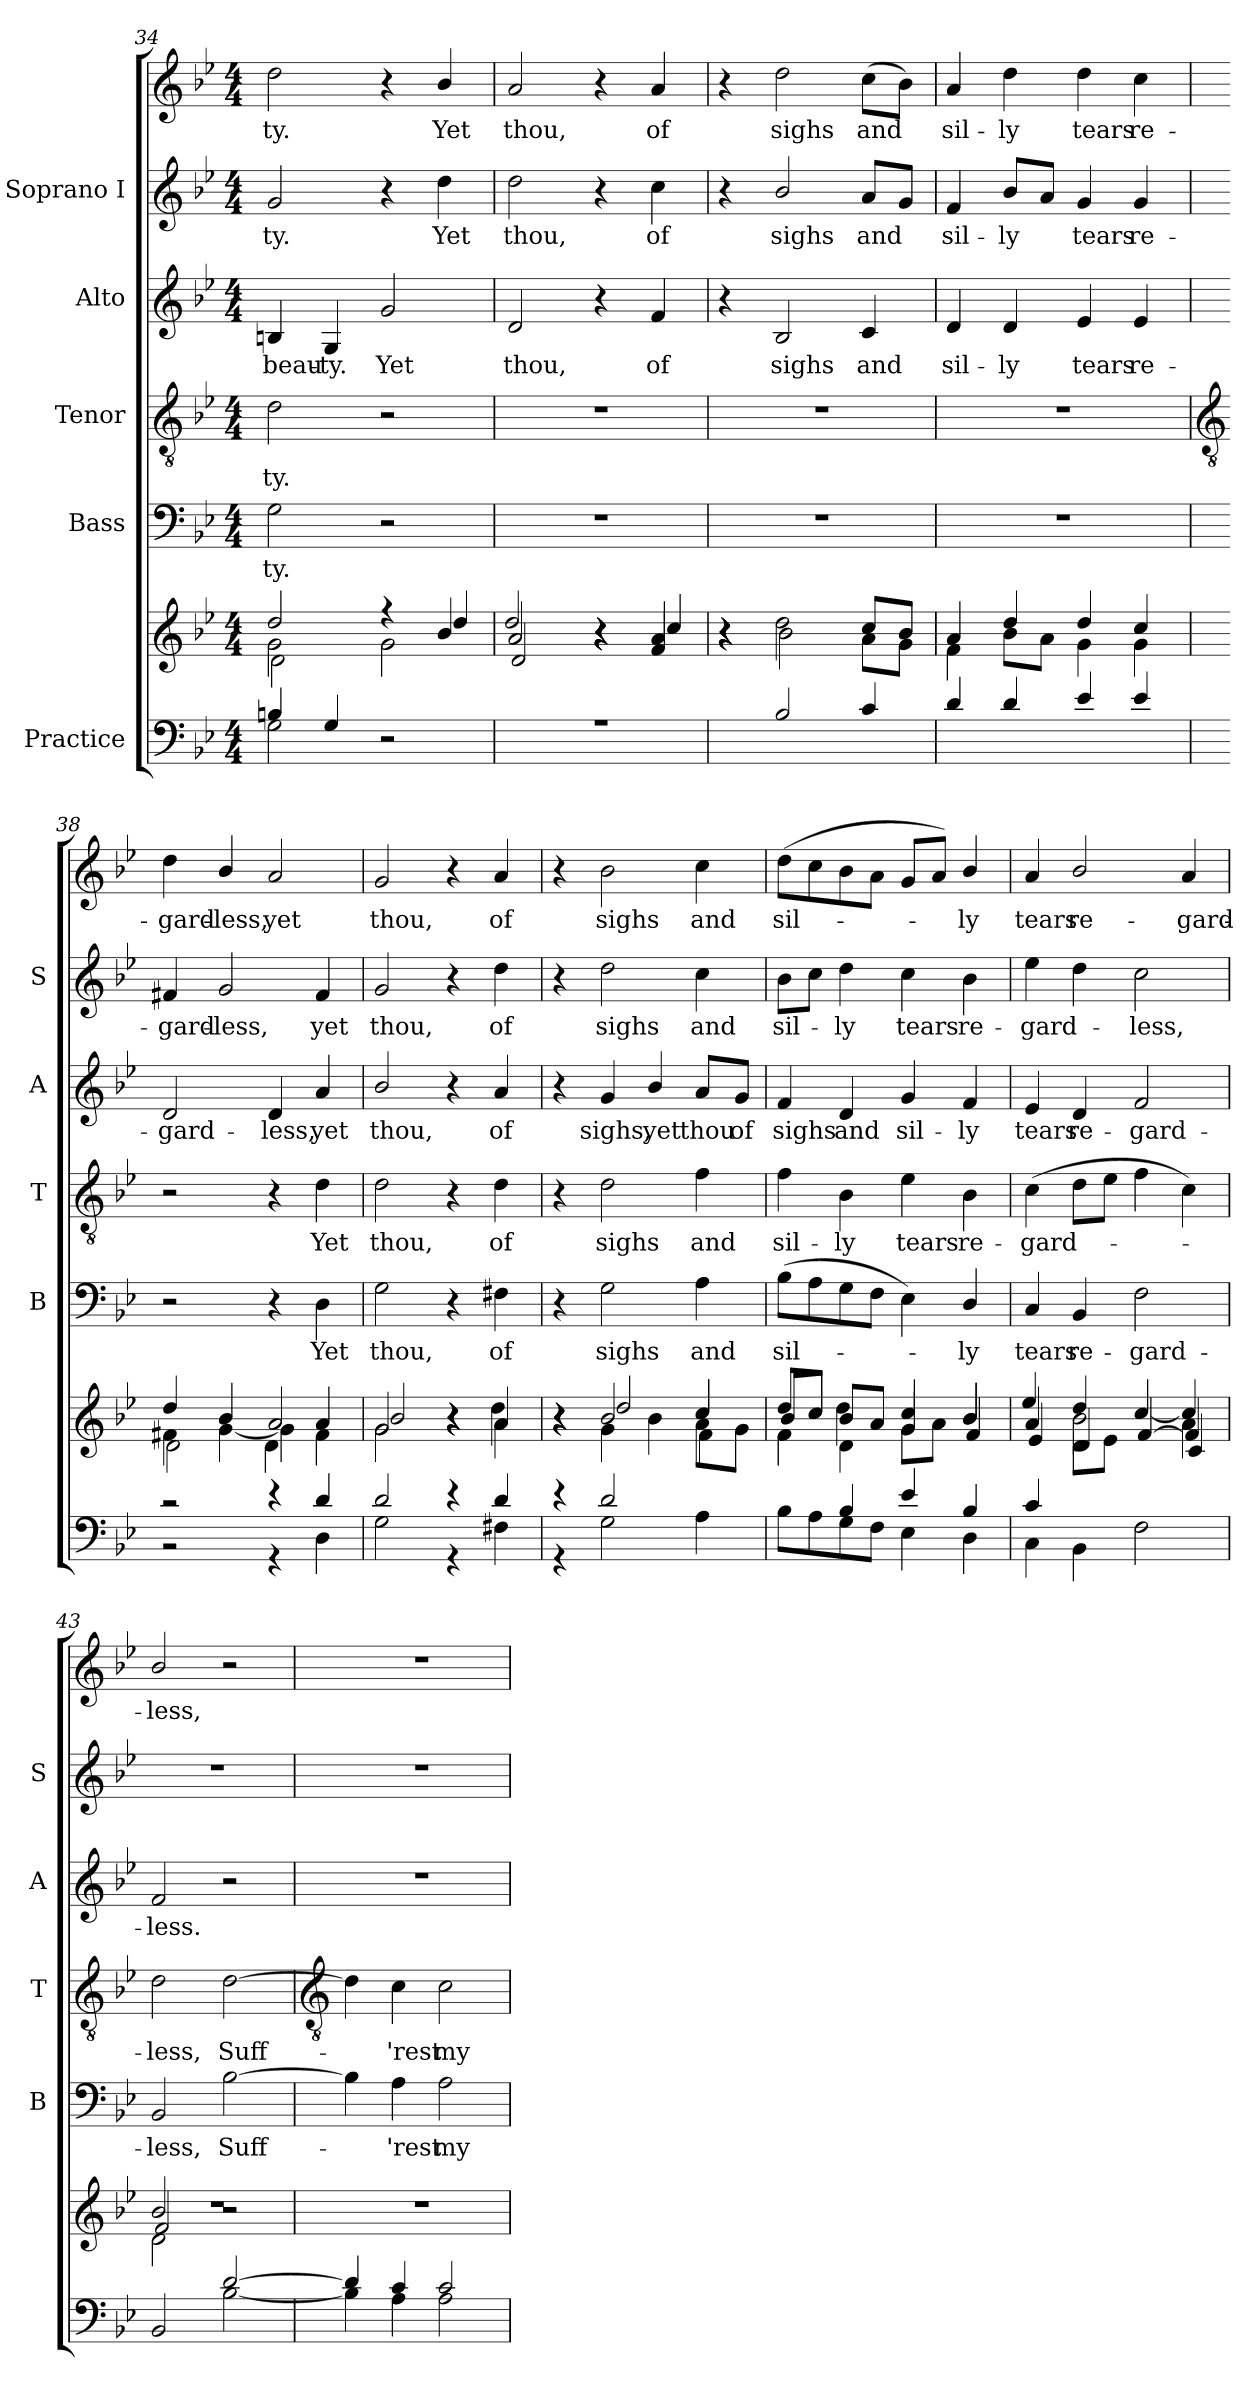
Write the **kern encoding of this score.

**kern	**kern	**kern	**text	**kern	**text	**kern	**text	**kern	**text	**kern	**text
*part5	*part5	*part4	*part4	*part3	*part3	*part2	*part2	*part1	*part1	*part1	*part1
*staff7	*staff6	*staff5	*staff5	*staff4	*staff4	*staff3	*staff3	*staff2	*staff2	*staff1	*staff1
*I"Practice	*	*I"Bass	*	*I"Tenor	*	*I"Alto	*	*I"Soprano I	*	*	*
*	*	*I'B	*	*I'T	*	*I'A	*	*I'S	*	*	*
*clefF4	*clefG2	*clefF4	*	*clefGv2	*	*clefG2	*	*clefG2	*	*clefG2	*
*k[b-e-]	*k[b-e-]	*k[b-e-]	*	*k[b-e-]	*	*k[b-e-]	*	*k[b-e-]	*	*k[b-e-]	*
*B-:	*B-:	*B-:	*	*B-:	*	*B-:	*	*B-:	*	*B-:	*
*M4/4	*M4/4	*M4/4	*	*M4/4	*	*M4/4	*	*M4/4	*	*M4/4	*
=34	=34	=34	=34	=34	=34	=34	=34	=34	=34	=34	=34
*^	*^	*	*	*	*	*	*	*	*	*	*
*	*^	*	*^	*	*	*	*	*	*	*	*	*	*
*	*	*	*	*	*^	*	*	*	*	*	*	*	*	*	*
!	!	!	!	!	!	!	!	!LO:LY:b	!	!LO:LY:b	!	!LO:LY:b	!	!LO:LY:b	!	!LO:LY:b
4Bn/	2ryy	2G\	2dd	2g\	2ryy	2d\	2G	ty.	2d	-ty.	4Bn	beau-	2g	ty.	2dd	-ty.
!	!	!	!	!	!	!	!	!	!	!	!	!LO:LY:b	!	!	!	!
4G/	.	.	.	.	.	.	.	.	.	.	4G	-ty.	.	.	.	.
!	!	!	!	!	!	!	!	!	!	!	!	!LO:LY:b	!	!	!	!
2ryy	2r	2ryy	4ryy	4r	2g\	2ryy	2r	.	2r	.	2g	Yet	4r	.	4r	.
!	!	!	!	!	!	!	!	!	!	!	!	!	!	!LO:LY:b	!	!LO:LY:b
.	.	.	4b-/	4dd/	.	.	.	.	.	.	.	.	4dd	Yet	4b-/	Yet
*	*v	*v	*	*	*	*	*	*	*	*	*	*	*	*	*	*
*	*	*	*	*v	*v	*	*	*	*	*	*	*	*	*	*
=35	=35	=35	=35	=35	=35	=35	=35	=35	=35	=35	=35	=35	=35	=35
!	!	!	!	!	!	!	!	!	!	!LO:LY:b	!	!LO:LY:b	!	!LO:LY:b
1r	1ryy	2a	2dd/	2d	1r	.	1r	.	2d	thou,	2dd	thou,	2a	thou,
.	.	4r	4r	4r	.	.	.	.	4r	.	4r	.	4r	.
!	!	!	!	!	!	!	!	!	!	!LO:LY:b	!	!LO:LY:b	!	!LO:LY:b
.	.	4a	4cc/	4f	.	.	.	.	4f	of	4cc	of	4a	of
=36	=36	=36	=36	=36	=36	=36	=36	=36	=36	=36	=36	=36	=36	=36
*	*^	*	*	*	*	*	*	*	*	*	*	*	*	*
4ryy	1ryy	1ryy	4r	4r	4r	1r	.	1r	.	4r	.	4r	.	4r	.
!	!	!	!	!	!	!	!	!	!	!	!LO:LY:b	!	!LO:LY:b	!	!LO:LY:b
2B-	.	.	2dd\	2b-\	2.ryy	.	.	.	.	2B-	sighs	2b-/	sighs	2dd	sighs
!	!	!	!	!	!	!	!	!	!	!	!LO:LY:b	!	!LO:LY:b	!	!LO:LY:b
4c	.	.	8cc/L	8aL	.	.	.	.	.	4c	and	8aL	and	(>8ccL	and
.	.	.	8b-/J	8gJ	.	.	.	.	.	.	.	8gJ	.	8b-J)	.
*	*	*	*	*v	*v	*	*	*	*	*	*	*	*	*	*
=37	=37	=37	=37	=37	=37	=37	=37	=37	=37	=37	=37	=37	=37	=37
!	!	!	!	!	!	!	!	!	!	!LO:LY:b	!	!LO:LY:b	!	!LO:LY:b
4d	1ryy	1ryy	4a	4f	1r	.	1r	.	4d	sil-	4f	-sil-	4a	sil-
!	!	!	!	!	!	!	!	!	!	!LO:LY:b	!	!LO:LY:b	!	!LO:LY:b
4d	.	.	4dd/	8b-\L	.	.	.	.	4d	-ly	8b-L	-ly	4dd	-ly
.	.	.	.	8a\J	.	.	.	.	.	.	8aJ	.	.	.
!	!	!	!	!	!	!	!	!	!	!LO:LY:b	!	!LO:LY:b	!	!LO:LY:b
4e-	.	.	4dd/	4g	.	.	.	.	4e-	tears	4g	tears	4dd	tears
!	!	!	!	!	!	!	!	!	!	!LO:LY:b	!	!LO:LY:b	!	!LO:LY:b
4e-	.	.	4cc/	4g	.	.	.	.	4e-	re-	4g	re-	4cc	re-
*v	*v	*v	*	*	*	*	*	*	*	*	*	*	*	*
*	*v	*v	*	*	*	*	*	*	*	*	*	*
!!LO:LB:g=z
=38	=38	=38	=38	=38	=38	=38	=38	=38	=38	=38	=38
*	*	*	*	*clefGv2	*	*	*	*	*	*	*
*^	*^	*	*	*	*	*	*	*	*	*	*
*	*	*	*^	*	*	*	*	*	*	*	*	*	*
!	!	!	!	!	!	!	!	!	!	!LO:LY:b	!	!LO:LY:b	!	!LO:LY:b
2r	2r	4dd/	4f#X	2d\	2r	.	2r	.	2d	-gard-	4f#X	gard-	4dd	-gard-
!	!	!	!	!	!	!	!	!	!	!	!	!LO:LY:b	!	!LO:LY:b
.	.	4b-/	[4g	.	.	.	.	.	.	.	2g	-less,	4b-/	-less,
!	!	!	!	!	!	!	!	!	!	!LO:LY:b	!	!	!	!LO:LY:b
4r	4r	2a	4g\]	4d\	4r	.	4r	.	4d	-less,	.	.	2a	yet
!	!	!	!	!	!	!LO:LY:b	!	!LO:LY:b	!	!LO:LY:b	!	!LO:LY:b	!	!
4d	4D	.	4f#	4a	4D	Yet	4d	Yet	4a	yet	4f#	yet	.	.
=39	=39	=39	=39	=39	=39	=39	=39	=39	=39	=39	=39	=39	=39	=39
!	!	!	!	!	!	!LO:LY:b	!	!LO:LY:b	!	!LO:LY:b	!	!LO:LY:b	!	!LO:LY:b
2d	2G	2g	2g	2b-/	2G	thou,	2d	thou,	2b-/	thou,	2g	thou,	2g	thou,
4r	4r	4r	4r	4r	4r	.	4r	.	4r	.	4r	.	4r	.
!	!	!	!	!	!	!LO:LY:b	!	!LO:LY:b	!	!LO:LY:b	!	!LO:LY:b	!	!LO:LY:b
4d	4F#X	4a	4dd	4a\	4F#X	of	4d	of	4a	of	4dd	of	4a	of
=40	=40	=40	=40	=40	=40	=40	=40	=40	=40	=40	=40	=40	=40	=40
*	*	*	*	*^	*	*	*	*	*	*	*	*	*	*
4r	4r	4r	4r	4r	2.ryy	4r	.	4r	.	4r	.	4r	.	4r	.
!	!	!	!	!	!	!	!LO:LY:b	!	!LO:LY:b	!	!LO:LY:b	!	!LO:LY:b	!	!LO:LY:b
2d	2G	2b-/	2dd/	4g\	.	2G	sighs	2d	sighs	4g	sighs,	2dd	sighs	2b-	sighs
!	!	!	!	!	!	!	!	!	!	!	!LO:LY:b	!	!	!	!
.	.	.	.	4b-\	.	.	.	.	.	4b-/	yet	.	.	.	.
!	!	!	!	!	!	!	!LO:LY:b	!	!LO:LY:b	!	!LO:LY:b	!	!LO:LY:b	!	!LO:LY:b
4ryy	4A	4cc/	4cc/	8a\L	4f	4A	and	4f	and	8a/L	thou	4cc	and	4cc	and
!	!	!	!	!	!	!	!	!	!	!	!LO:LY:b	!	!	!	!
.	.	.	.	8g\J	.	.	.	.	.	8g/J	of	.	.	.	.
=41	=41	=41	=41	=41	=41	=41	=41	=41	=41	=41	=41	=41	=41	=41	=41
!	!	!	!	!	!	!	!LO:LY:b	!	!LO:LY:b	!	!LO:LY:b	!	!LO:LY:b	!	!LO:LY:b
4ryy	8B-L	8dd/L	8b-/L	4f\	4f\	(>8B-L	sil-	4f	sil-	4f	sighs	8b-L	sil-	(>8ddL	sil-
.	8A	8cc/J	8cc/J	.	.	8A	.	.	.	.	.	8ccJ	.	8cc	.
!	!	!	!	!	!	!	!	!	!LO:LY:b	!	!LO:LY:b	!	!LO:LY:b	!	!
4B-/	8G	8b-L	4dd	4d\	2.ryy	8G	.	4B-	-ly	4d	and	4dd	ly	8b-	.
.	8FJ	8aJ	.	.	.	8FJ	.	.	.	.	.	.	.	8aJ	.
!	!	!	!	!	!	!	!	!	!LO:LY:b	!	!LO:LY:b	!	!LO:LY:b	!	!
4e-	4E-	8g\L	4cc/	4g	.	4E-)	.	4e-	tears	4g	sil-	4cc	tears	8gL	.
.	.	8a\J	.	.	.	.	.	.	.	.	.	.	.	8aJ)	.
!	!	!	!	!	!	!	!LO:LY:b	!	!LO:LY:b	!	!LO:LY:b	!	!LO:LY:b	!	!LO:LY:b
4B-	4D\	4b-/	4b-/	4f	.	4D/	ly	4B-	re-	4f	-ly	4b-	re-	4b-/	ly
=42	=42	=42	=42	=42	=42	=42	=42	=42	=42	=42	=42	=42	=42	=42	=42
!	!	!	!	!	!	!	!LO:LY:b	!	!LO:LY:b	!	!LO:LY:b	!	!LO:LY:b	!	!LO:LY:b
4c	4C\	4a	4ee-/	4e-	4ryy	4C	tears	(>4c	-gard-	4e-	tears	4ee-	-gard-	4a	-tears
!	!	!	!	!	!	!	!LO:LY:b	!	!	!	!LO:LY:b	!	!	!	!LO:LY:b
4ryy	4BB-\	2b-\	4dd/	4d	8d\L	4BB-	re-	8dL	.	4d	re-	4dd	.	2b-/	re-
.	.	.	.	.	8e-\J	.	.	8e-J	.	.	.	.	.	.	.
!	!	!	!	!	!	!	!LO:LY:b	!	!	!	!LO:LY:b	!	!LO:LY:b	!	!
4f/yy	2F	.	[4cc/	[4f	4ryy	2F	-gard-	4f	.	2f	-gard-	2cc	less,	.	.
!	!	!	!	!	!	!	!	!	!	!	!	!	!	!	!LO:LY:b
4ryy	.	4a\	4cc/]	4f/]	4c/	.	.	4c)	.	.	.	.	.	4a	-gard-
=43	=43	=43	=43	=43	=43	=43	=43	=43	=43	=43	=43	=43	=43	=43	=43
!	!	!	!	!	!	!	!LO:LY:b	!	!LO:LY:b	!	!LO:LY:b	!	!	!	!LO:LY:b
2ryy	2BB-	2b-/	1r	2f	2d	2BB-	-less,	2d	less,	2f	-less.	1r	.	2b-/	less,
!	!	!	!	!	!	!	!LO:LY:b	!	!LO:LY:b	!	!	!	!	!	!
[2d	[2B-	2r	.	2r	2ryy	[2B-	Suff-	[2d	Suff-	2r	.	.	.	2r	.
*	*	*v	*v	*v	*v	*	*	*	*	*	*	*	*	*	*
!!LO:LB:g=z
=44	=44	=44	=44	=44	=44	=44	=44	=44	=44	=44	=44	=44
*	*	*	*	*	*clefGv2	*	*	*	*	*	*	*
*	*	*^	*	*	*	*	*	*	*	*	*	*
*	*	*	*^	*	*	*	*	*	*	*	*	*	*
4d]	4B-]	1r	1r	1r	4B-]	.	4d]	.	1r	.	1r	.	1r	.
!	!	!	!	!	!	!LO:LY:b	!	!LO:LY:b	!	!	!	!	!	!
4c	4A	.	.	.	4A	'rest	4c	'rest	.	.	.	.	.	.
!	!	!	!	!	!	!LO:LY:b	!	!LO:LY:b	!	!	!	!	!	!
2c	2A	.	.	.	2A	my	2c	my	.	.	.	.	.	.
*v	*v	*	*	*	*	*	*	*	*	*	*	*	*	*
*	*v	*v	*v	*	*	*	*	*	*	*	*	*	*
=	=	=	=	=	=	=	=	=	=	=	=
*-	*-	*-	*-	*-	*-	*-	*-	*-	*-	*-	*-
